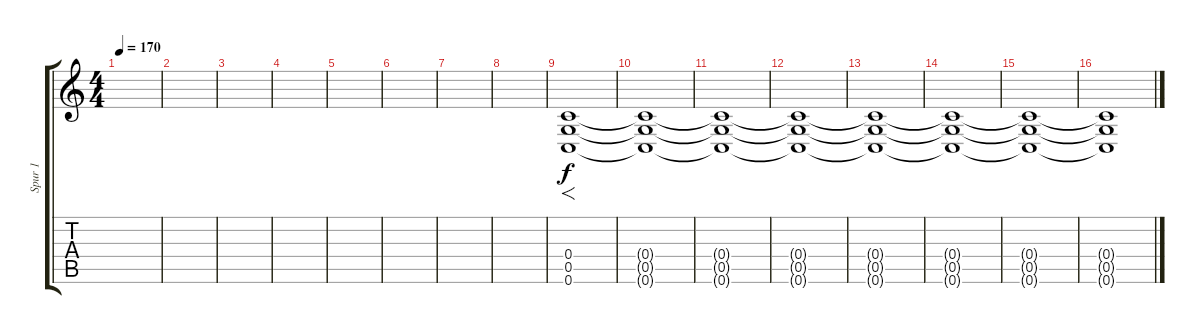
\track ("Spur 1" "Spur 1") {instrument overdrivenguitar}
\staff {score tabs}
\tuning (D4 A3 F3 C3 G2 C2) {hide}
\ts (4 4)
\tempo 170
\clef g2
\ks c
|
|
|
|
|
|
|
|
(0.4 0.5 0.6).1{f} |
(0.4{t} 0.5{t} 0.6{t}).1 |
(0.4{t} 0.5{t} 0.6{t}).1 |
(0.4{t} 0.5{t} 0.6{t}).1 |
(0.4{t} 0.5{t} 0.6{t}).1 |
(0.4{t} 0.5{t} 0.6{t}).1 |
(0.4{t} 0.5{t} 0.6{t}).1 |
(0.4{t} 0.5{t} 0.6{t}).1
